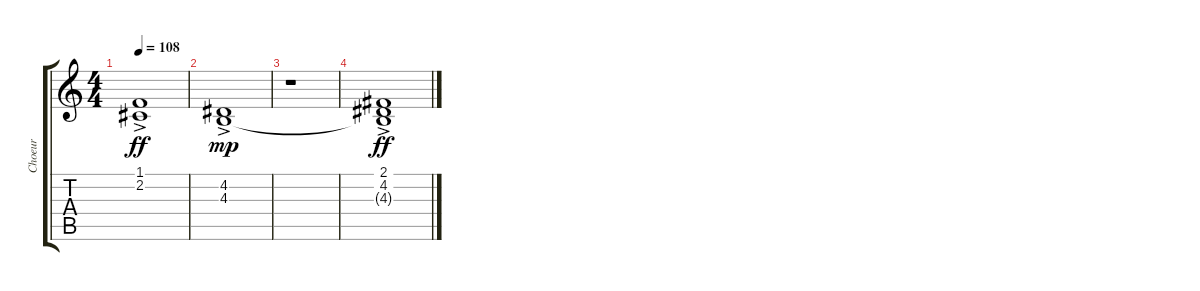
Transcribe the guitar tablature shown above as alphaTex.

\track ("Choeur" "Choeur") {instrument voiceoohs}
\staff {score tabs}
\tuning (E4 B3 G3 D3 A2 E2) {hide}
\ts (4 4)
\tempo 108
\clef g2
\ks c
(1.1{ac} 2.2).1{dy ff} |
(4.2{ac} 4.3).1{dy mp} |
r.1 |
(2.1{ac} 4.2 4.3{t}).1{dy ff volume 0}
